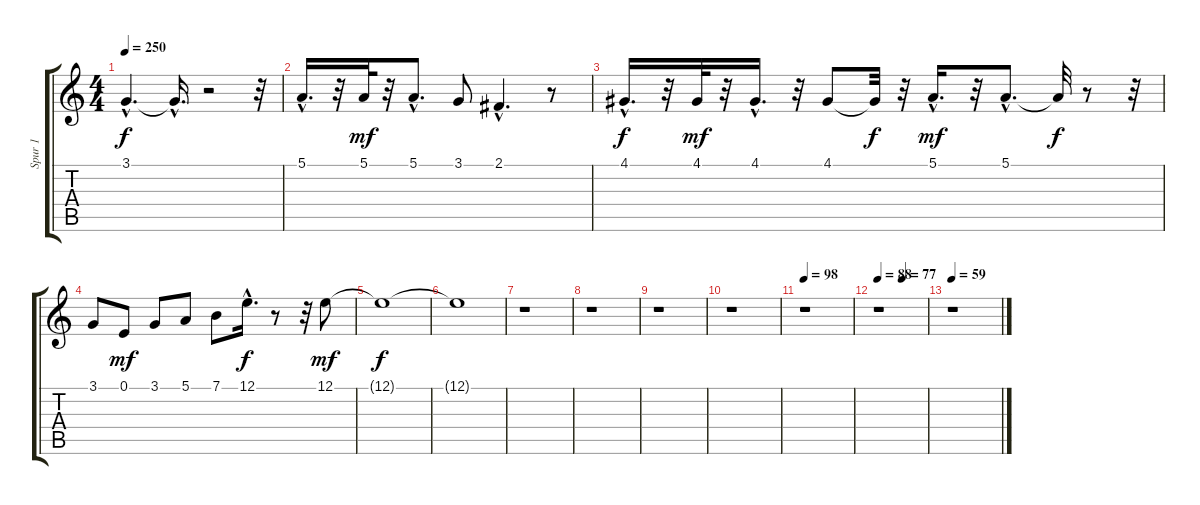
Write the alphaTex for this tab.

\track ("Spur 1" "Spur 1") {instrument flute}
\staff {score tabs}
\tuning (E4 B3 G3 D3 A2 E2) {hide}
\ts (4 4)
\tempo 250
\clef g2
\ks c
3.1{hac t}.4{d dy f} 3.1{hac t}.16{d} r.2 r.32 |
5.1{hac}.16{d} r.32 5.1.32{dy mf} r.32 5.1{hac}.8{d} 3.1.8 2.1{hac}.4{d} r.8 |
4.1{hac}.16{d dy f} r.32 4.1.32{dy mf} r.32 4.1{hac}.16{d} r.32 4.1.8 4.1{t}.32{dy f} r.32 5.1{hac}.16{d dy mf} r.32 5.1{hac}.8{d} 5.1{t}.32{dy f} r.8 r.32 |
3.1.8 0.1.8{dy mf} 3.1.8 5.1.8 7.1.8 12.1{hac}.16{d dy f} r.8 r.32 12.1.8{dy mf} |
12.1{t}.1{dy f} |
12.1{t}.1 |
r.1 |
r.1 |
r.1 |
r.1 |
\tempo 98
r.1 |
\tempo 88
\tempo (77 0.5)
r.1 |
\tempo 59
r.1
